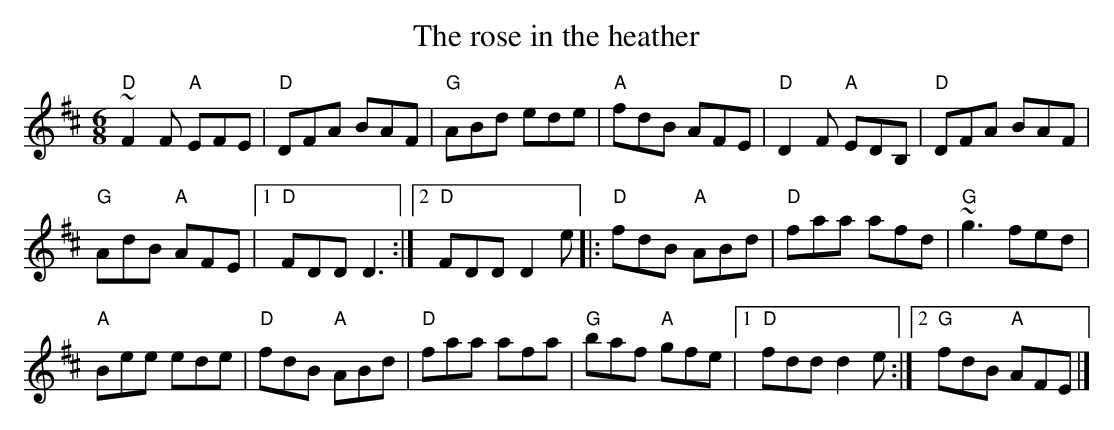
X:1
T:The rose in the heather
M:6/8
L:1/8
K:D
"D"~F2F "A"EFE|"D"DFA BAF|"G"ABd ede|"A"fdB AFE|\
"D"D2F "A"EDB,|"D"DFA BAF|
"G"AdB "A"AFE|[1 "D"FDD D3:|[2 "D"FDD D2e\
|:"D"fdB "A"ABd|"D"faa afd|"G"~g3 fed|
"A"Bee ede|\
"D"fdB "A"ABd|"D"faa afa|"G"baf "A"gfe|[1 "D"fdd d2e:|[2 "G"fdB "A"AFE|]
